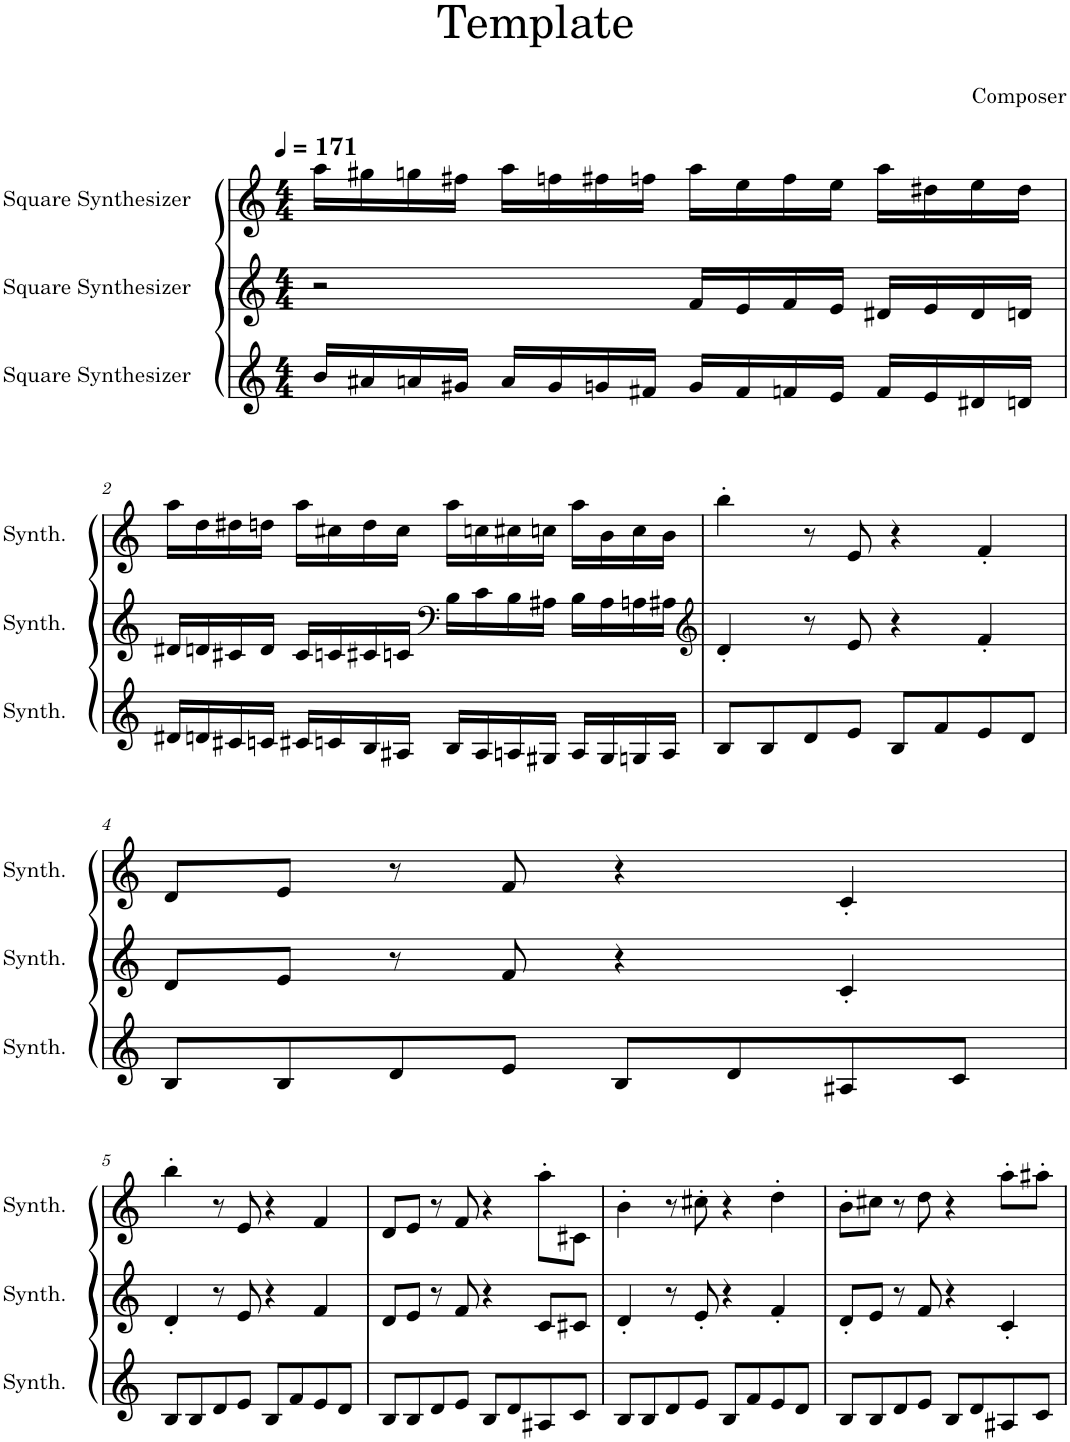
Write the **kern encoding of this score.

**kern	**kern	**kern
*part3	*part2	*part1
*staff3	*staff2	*staff1
*I"Square Synthesizer	*I"Square Synthesizer	*I"Square Synthesizer
*I'Synth.	*I'Synth.	*I'Synth.
*clefG2	*clefG2	*clefG2
*k[]	*k[]	*k[]
*M4/4	*M4/4	*M4/4
*MM171	*MM171	*MM171
=1	=1	=1
16b/LL	2r	16aa\LL
16a#X/	.	16gg#X\
16an/	.	16ggn\
16g#X/JJ	.	16ff#X\JJ
16a/LL	.	16aa\LL
16g#/	.	16ffn\
16gn/	.	16ff#X\
16f#X/JJ	.	16ffn\JJ
16g/LL	16f/LL	16aa\LL
16f#/	16e/	16ee\
16fn/	16f/	16ff\
16e/JJ	16e/JJ	16ee\JJ
16f/LL	16d#X/LL	16aa\LL
16e/	16e/	16dd#X\
16d#X/	16d#/	16ee\
16dn/JJ	16dn/JJ	16dd#\JJ
!!LO:LB:g=z
=2	=2	=2
16d#X/LL	16d#X/LL	16aa\LL
16dn/	16dn/	16dd\
16c#X/	16c#X/	16dd#X\
16cn/JJ	16d/JJ	16ddn\JJ
16c#X/LL	16c#/LL	16aa\LL
16cn/	16cn/	16cc#X\
16B/	16c#X/	16dd\
16A#X/JJ	16cn/JJ	16cc#\JJ
*	*clefF4	*
16B/LL	16B\LL	16aa\LL
16A#/	16c\	16ccn\
16An/	16B\	16cc#X\
16G#X/JJ	16A#X\JJ	16ccn\JJ
16A/LL	16B\LL	16aa\LL
16G#/	16A#\	16b\
16Gn/	16An\	16cc\
16A/JJ	16A#X\JJ	16b\JJ
=3	=3	=3
*	*clefG2	*
8B/L	4d'/	4bb'\
8B/	.	.
8d/	8r	8r
8e/J	8e/	8e/
8B/L	4r	4r
8f/	.	.
8e/	4f'/	4f'/
8d/J	.	.
!!LO:LB:g=z
=4	=4	=4
8B/L	8d/L	8d/L
8B/	8e/J	8e/J
8d/	8r	8r
8e/J	8f/	8f/
8B/L	4r	4r
8d/	.	.
8A#X/	4c'/	4c'/
8c/J	.	.
!!LO:LB:g=z
=5	=5	=5
8B/L	4d'/	4bb'\
8B/	.	.
8d/	8r	8r
8e/J	8e/	8e/
8B/L	4r	4r
8f/	.	.
8e/	4f/	4f/
8d/J	.	.
=6	=6	=6
8B/L	8d/L	8d/L
8B/	8e/J	8e/J
8d/	8r	8r
8e/J	8f/	8f/
8B/L	4r	4r
8d/	.	.
8A#X/	8c/L	8aa'\L
8c/J	8c#X/J	8c#X\J
=7	=7	=7
8B/L	4d'/	4b'\
8B/	.	.
8d/	8r	8r
8e/J	8e'/	8cc#X'\
8B/L	4r	4r
8f/	.	.
8e/	4f'/	4dd'\
8d/J	.	.
=8	=8	=8
8B/L	8d'/L	8b'\L
8B/	8e/J	8cc#X\J
8d/	8r	8r
8e/J	8f/	8dd\
8B/L	4r	4r
8d/	.	.
8A#X/	4c'/	8aa'\L
8c/J	.	8aa#X'\J
=	=	=
*-	*-	*-
